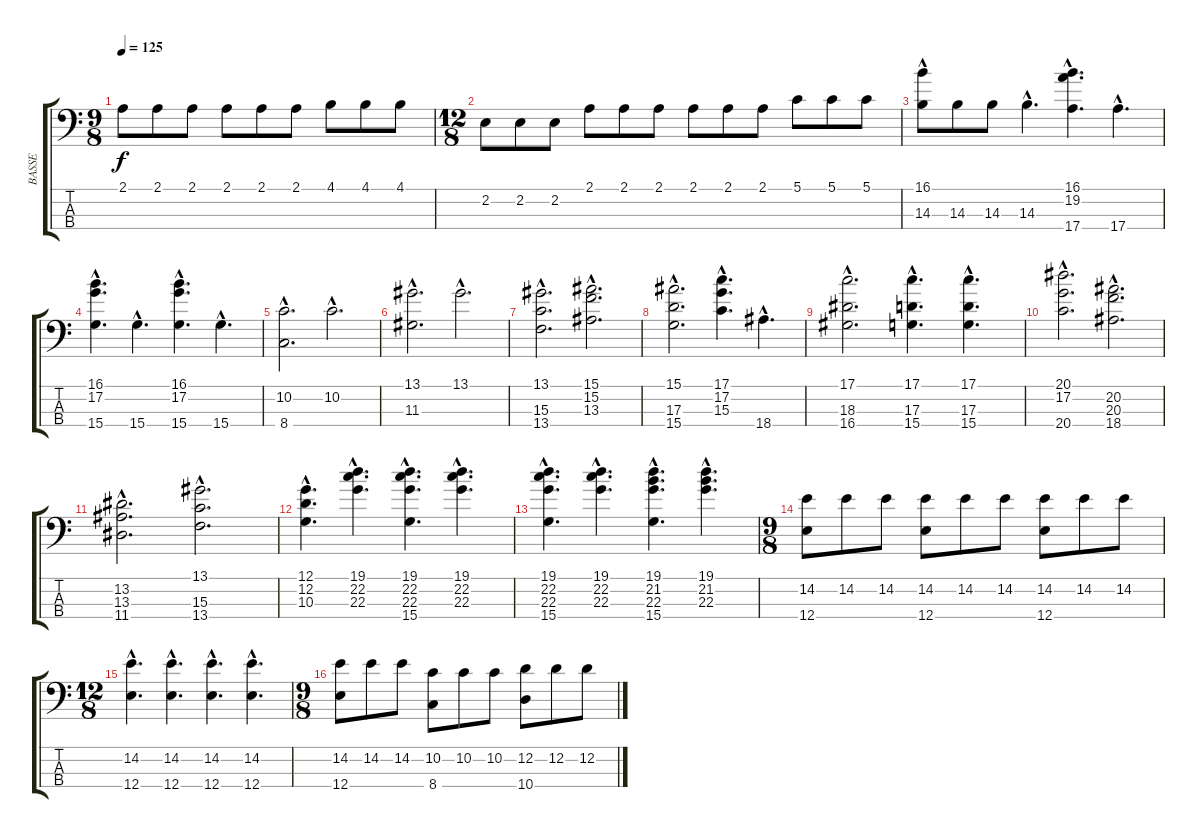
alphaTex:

\track ("BASSE" "BASSE") {instrument synthbass2}
\staff {score tabs}
\tuning (G2 D2 A1 E1) {hide}
\ts (9 8)
\tempo 125
\clef f4
\ks c
2.1.8{dy f} 2.1.8 2.1.8 2.1.8 2.1.8 2.1.8 4.1.8 4.1.8 4.1.8 |
\ts (12 8)
2.2.8 2.2.8 2.2.8 2.1.8 2.1.8 2.1.8 2.1.8 2.1.8 2.1.8 5.1.8 5.1.8 5.1.8 |
(16.1{hac} 14.3).8 14.3.8 14.3.8 14.3{hac}.4{d} (16.1{hac} 19.2{hac} 17.4{hac}).4{d} 17.4{hac}.4{d} |
(16.1{hac} 17.2{hac} 15.4{hac}).4{d} 15.4{hac}.4{d} (16.1{hac} 17.2{hac} 15.4{hac}).4{d} 15.4{hac}.4{d} |
(10.2{hac} 8.4).2{d} 10.2{hac}.2{d} |
(13.1{hac} 11.3).2{d} 13.1{hac}.2{d} |
(13.1{hac} 15.3{hac} 13.4{hac}).2{d} (15.1{hac} 15.2{hac} 13.3{hac}).2{d} |
(15.1{hac} 17.3{hac} 15.4{hac}).2{d} (17.1{hac} 17.2{hac} 15.3{hac}).4{d} 18.4{hac}.4{d} |
(17.1{hac} 18.3{hac} 16.4{hac}).2{d} (17.1{hac} 17.3{hac} 15.4{hac}).4{d} (17.1{hac} 17.3{hac} 15.4{hac}).4{d} |
(20.1{hac} 17.2{hac} 20.4{hac}).2{d} (20.2{hac} 20.3{hac} 18.4{hac}).2{d} |
(13.2{hac} 13.3{hac} 11.4{hac}).2{d} (13.1{hac} 15.3{hac} 13.4{hac}).2{d} |
(12.1{hac} 12.2 10.3{hac}).4{d} (19.1{hac} 22.2{hac} 22.3{hac}).4{d} (19.1{hac} 22.2{hac} 22.3{hac} 15.4{hac}).4{d} (19.1{hac} 22.2{hac} 22.3{hac}).4{d} |
(19.1{hac} 22.2{hac} 22.3{hac} 15.4{hac}).4{d} (19.1{hac} 22.2{hac} 22.3{hac}).4{d} (19.1{hac} 21.2{hac} 22.3{hac} 15.4{hac}).4{d} (19.1{hac} 21.2{hac} 22.3{hac}).4{d} |
\ts (9 8)
(14.2 12.4).8 14.2.8 14.2.8 (14.2 12.4).8 14.2.8 14.2.8 (14.2 12.4).8 14.2.8 14.2.8 |
\ts (12 8)
(14.2{hac} 12.4).4{d} (14.2{hac} 12.4).4{d} (14.2{hac} 12.4).4{d} (14.2{hac} 12.4).4{d} |
\ts (9 8)
(14.2 12.4).8 14.2.8 14.2.8 (10.2 8.4).8 10.2.8 10.2.8 (12.2 10.4).8 12.2.8 12.2.8
